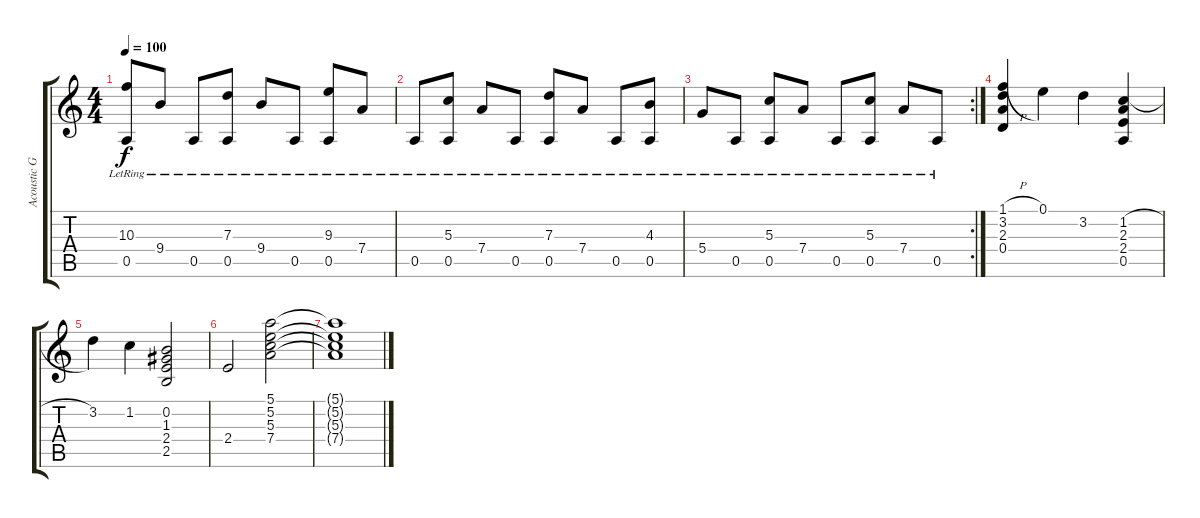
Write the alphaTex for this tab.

\track ("Acoustic Guitar" "Acoustic G") {instrument acousticguitarnylon}
\staff {score tabs}
\tuning (E4 B3 G3 D3 A2 D2) {hide}
\ts (4 4)
\tempo 100
\clef g2
\ks c
(10.3{lr} 0.5).8{dy f} 9.4{lr}.8 0.5{lr}.8 (7.3{lr} 0.5).8 9.4{lr}.8 0.5{lr}.8 (9.3{lr} 0.5).8 7.4{lr}.8 |
0.5{lr}.8 (5.3{lr} 0.5).8 7.4{lr}.8 0.5{lr}.8 (7.3{lr} 0.5).8 7.4{lr}.8 0.5{lr}.8 (4.3{lr} 0.5).8 |
\rc 2
5.4{lr}.8 0.5{lr}.8 (5.3{lr} 0.5).8 7.4{lr}.8 0.5{lr}.8 (5.3{lr} 0.5).8 7.4{lr}.8 0.5{lr}.8 |
(1.1{h} 3.2 2.3 0.4).4 0.1.4 3.2.4 (1.2{h} 2.3 2.4 0.5).4 |
3.2.4 1.2.4 (0.2 1.3 2.4 2.5).2 |
2.4.2 (5.1 5.2 5.3 7.4).2 |
(5.1{t} 5.2{t} 5.3{t} 7.4{t}).1
